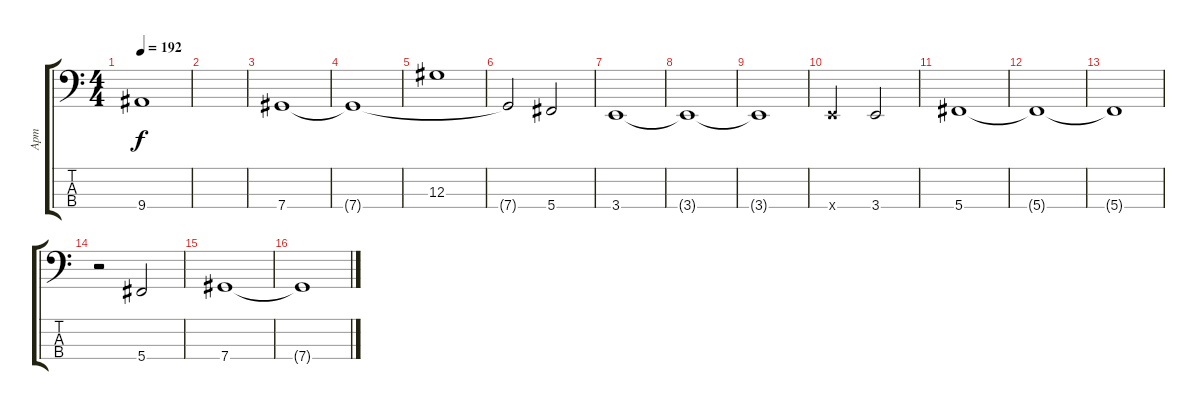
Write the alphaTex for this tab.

\track ("Aрт" "Aрт") {instrument electricbasspick}
\staff {score tabs}
\tuning (Gb2 Db2 Ab1 Db1) {hide}
\ts (4 4)
\tempo 192
\clef f4
\ks c
9.4.1{dy f} |
|
7.4.1{instrument lead8bassandlead} |
7.4{t}.1 |
12.3.1 |
7.4{t}.2 5.4.2 |
3.4.1 |
3.4{t}.1 |
3.4{t}.1 |
3.4{x}.2 3.4.2 |
5.4.1 |
5.4{t}.1 |
5.4{t}.1 |
r.2 5.4.2 |
7.4.1 |
7.4{t}.1
